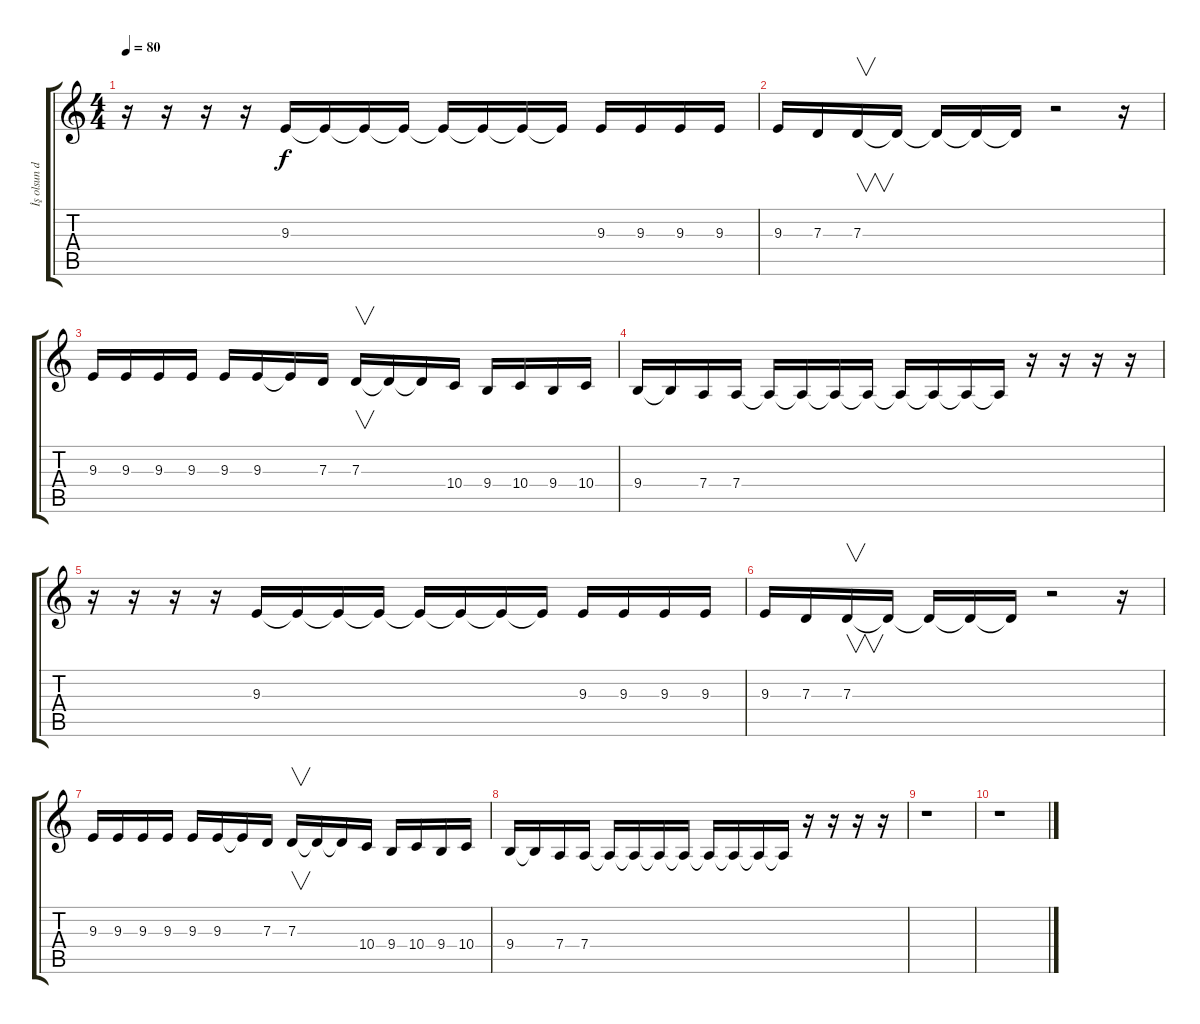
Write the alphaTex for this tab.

\track ("İş olsun diye :)" "İş olsun d") {instrument tenorsax}
\staff {score tabs}
\tuning (E4 B3 G3 D3 A2 E2) {hide}
\ts (4 4)
\tempo 80
\clef g2
\ks c
r.16{dy f} r.16 r.16 r.16 9.3.16 9.3{t}.16 9.3{t}.16 9.3{t}.16 9.3{t}.16 9.3{t}.16 9.3{t}.16 9.3{t}.16 9.3.16 9.3.16 9.3.16 9.3.16 |
9.3.16 7.3.16 7.3.16{v} 7.3{t}.16 7.3{t}.16 7.3{t}.16 7.3{t}.16 r.2 r.16 |
9.3.16 9.3.16 9.3.16 9.3.16 9.3.16 9.3.16 9.3{t}.16 7.3.16 7.3.16{v} 7.3{t}.16 7.3{t}.16 10.4.16 9.4.16 10.4.16 9.4.16 10.4.16 |
9.4.16 9.4{t}.16 7.4.16 7.4.16 7.4{t}.16 7.4{t}.16 7.4{t}.16 7.4{t}.16 7.4{t}.16 7.4{t}.16 7.4{t}.16 7.4{t}.16 r.16 r.16 r.16 r.16 |
r.16 r.16 r.16 r.16 9.3.16 9.3{t}.16 9.3{t}.16 9.3{t}.16 9.3{t}.16 9.3{t}.16 9.3{t}.16 9.3{t}.16 9.3.16 9.3.16 9.3.16 9.3.16 |
9.3.16 7.3.16 7.3.16{v} 7.3{t}.16 7.3{t}.16 7.3{t}.16 7.3{t}.16 r.2 r.16 |
9.3.16 9.3.16 9.3.16 9.3.16 9.3.16 9.3.16 9.3{t}.16 7.3.16 7.3.16{v} 7.3{t}.16 7.3{t}.16 10.4.16 9.4.16 10.4.16 9.4.16 10.4.16 |
9.4.16 9.4{t}.16 7.4.16 7.4.16 7.4{t}.16 7.4{t}.16 7.4{t}.16 7.4{t}.16 7.4{t}.16 7.4{t}.16 7.4{t}.16 7.4{t}.16 r.16 r.16 r.16 r.16 |
r.1 |
r.1
